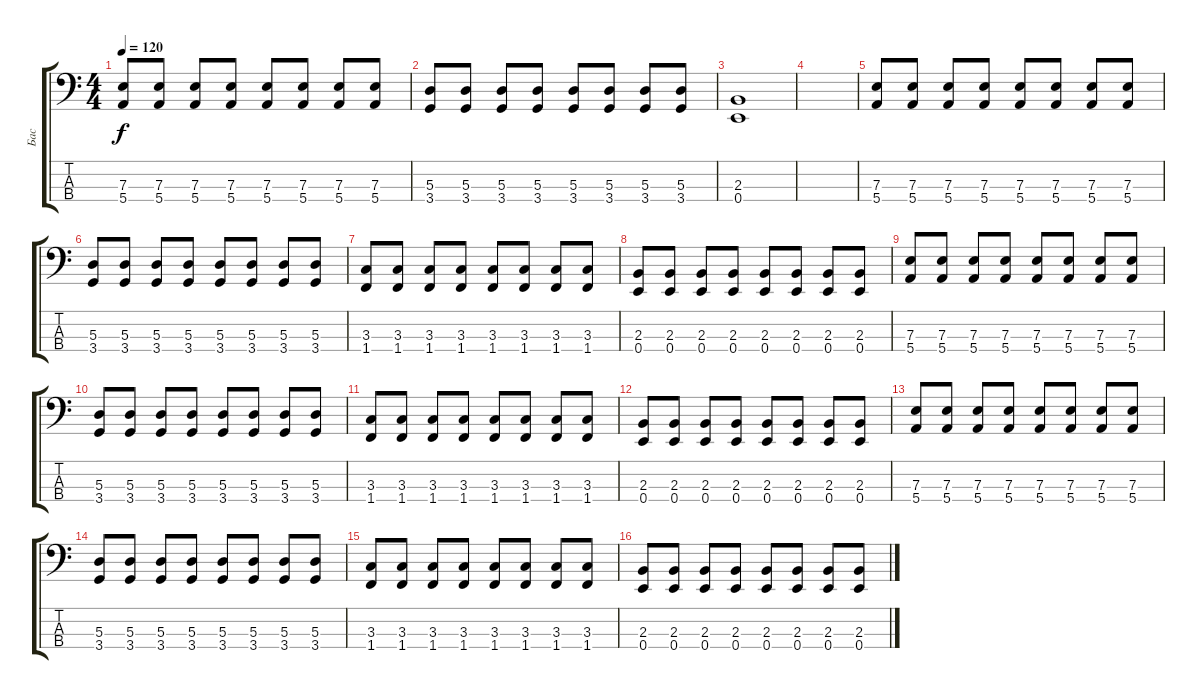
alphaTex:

\track ("Бас" "Бас") {instrument electricbassfinger}
\staff {score tabs}
\tuning (G2 D2 A1 E1) {hide}
\ts (4 4)
\tempo 120
\clef f4
\ks c
(7.3 5.4).8{dy f} (7.3 5.4).8 (7.3 5.4).8 (7.3 5.4).8 (7.3 5.4).8 (7.3 5.4).8 (7.3 5.4).8 (7.3 5.4).8 |
(5.3 3.4).8 (5.3 3.4).8 (5.3 3.4).8 (5.3 3.4).8 (5.3 3.4).8 (5.3 3.4).8 (5.3 3.4).8 (5.3 3.4).8 |
(2.3 0.4).1 |
|
(7.3 5.4).8 (7.3 5.4).8 (7.3 5.4).8 (7.3 5.4).8 (7.3 5.4).8 (7.3 5.4).8 (7.3 5.4).8 (7.3 5.4).8 |
(5.3 3.4).8 (5.3 3.4).8 (5.3 3.4).8 (5.3 3.4).8 (5.3 3.4).8 (5.3 3.4).8 (5.3 3.4).8 (5.3 3.4).8 |
(3.3 1.4).8 (3.3 1.4).8 (3.3 1.4).8 (3.3 1.4).8 (3.3 1.4).8 (3.3 1.4).8 (3.3 1.4).8 (3.3 1.4).8 |
(2.3 0.4).8 (2.3 0.4).8 (2.3 0.4).8 (2.3 0.4).8 (2.3 0.4).8 (2.3 0.4).8 (2.3 0.4).8 (2.3 0.4).8 |
(7.3 5.4).8 (7.3 5.4).8 (7.3 5.4).8 (7.3 5.4).8 (7.3 5.4).8 (7.3 5.4).8 (7.3 5.4).8 (7.3 5.4).8 |
(5.3 3.4).8 (5.3 3.4).8 (5.3 3.4).8 (5.3 3.4).8 (5.3 3.4).8 (5.3 3.4).8 (5.3 3.4).8 (5.3 3.4).8 |
(3.3 1.4).8 (3.3 1.4).8 (3.3 1.4).8 (3.3 1.4).8 (3.3 1.4).8 (3.3 1.4).8 (3.3 1.4).8 (3.3 1.4).8 |
(2.3 0.4).8 (2.3 0.4).8 (2.3 0.4).8 (2.3 0.4).8 (2.3 0.4).8 (2.3 0.4).8 (2.3 0.4).8 (2.3 0.4).8 |
(7.3 5.4).8 (7.3 5.4).8 (7.3 5.4).8 (7.3 5.4).8 (7.3 5.4).8 (7.3 5.4).8 (7.3 5.4).8 (7.3 5.4).8 |
(5.3 3.4).8 (5.3 3.4).8 (5.3 3.4).8 (5.3 3.4).8 (5.3 3.4).8 (5.3 3.4).8 (5.3 3.4).8 (5.3 3.4).8 |
(3.3 1.4).8 (3.3 1.4).8 (3.3 1.4).8 (3.3 1.4).8 (3.3 1.4).8 (3.3 1.4).8 (3.3 1.4).8 (3.3 1.4).8 |
(2.3 0.4).8 (2.3 0.4).8 (2.3 0.4).8 (2.3 0.4).8 (2.3 0.4).8 (2.3 0.4).8 (2.3 0.4).8 (2.3 0.4).8
